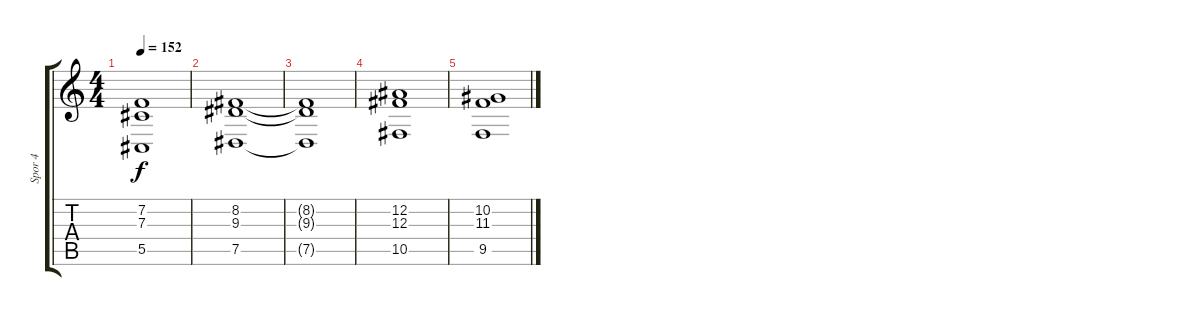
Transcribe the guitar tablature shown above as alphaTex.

\track ("Spor 4" "Spor 4") {instrument pad4choir}
\staff {score tabs}
\tuning (Eb4 Bb3 Gb3 Db3 Ab2 Eb2) {hide}
\ts (4 4)
\tempo 152
\clef g2
\ks c
(7.2{t} 7.3{t} 5.5{t}).1{dy f} |
(8.2 9.3 7.5).1 |
(8.2{t} 9.3{t} 7.5{t}).1 |
(12.2 12.3 10.5).1 |
(10.2 11.3 9.5).1
